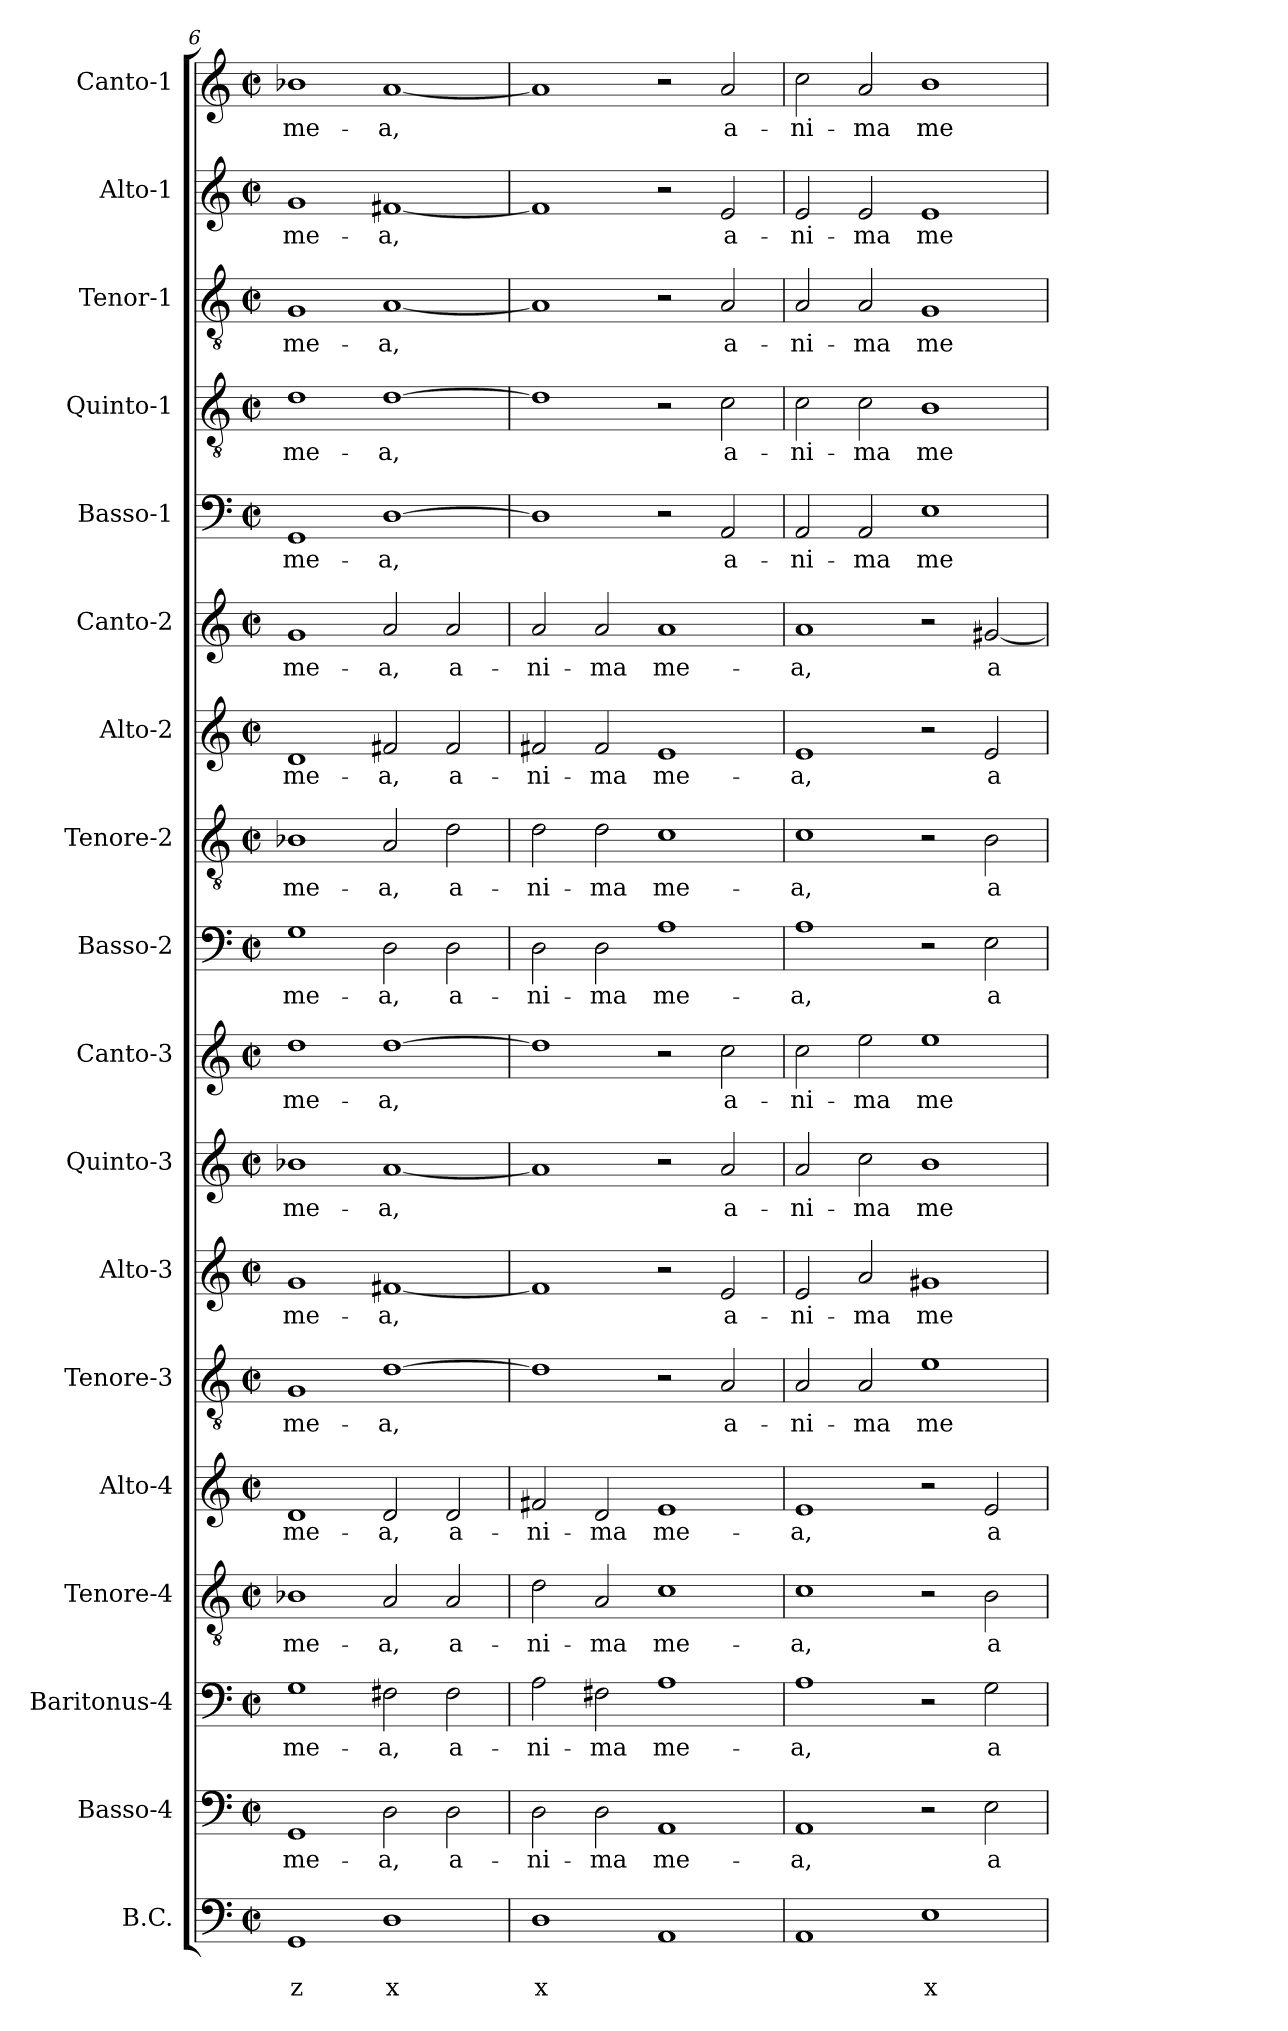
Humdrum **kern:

**kern	**text	**text	**kern	**text	**kern	**text	**kern	**text	**kern	**text	**kern	**text	**kern	**text	**kern	**text	**kern	**text	**kern	**text	**kern	**text	**kern	**text	**kern	**text	**kern	**text	**kern	**text	**kern	**text	**kern	**text	**kern	**text
*part18	*part18	*part18	*part17	*part17	*part16	*part16	*part15	*part15	*part14	*part14	*part13	*part13	*part12	*part12	*part11	*part11	*part10	*part10	*part9	*part9	*part8	*part8	*part7	*part7	*part6	*part6	*part5	*part5	*part4	*part4	*part3	*part3	*part2	*part2	*part1	*part1
*staff18	*staff18	*staff18	*staff17	*staff17	*staff16	*staff16	*staff15	*staff15	*staff14	*staff14	*staff13	*staff13	*staff12	*staff12	*staff11	*staff11	*staff10	*staff10	*staff9	*staff9	*staff8	*staff8	*staff7	*staff7	*staff6	*staff6	*staff5	*staff5	*staff4	*staff4	*staff3	*staff3	*staff2	*staff2	*staff1	*staff1
*I"B.C.	*	*	*I"Basso-4	*	*I"Baritonus-4	*	*I"Tenore-4	*	*I"Alto-4	*	*I"Tenore-3	*	*I"Alto-3	*	*I"Quinto-3	*	*I"Canto-3	*	*I"Basso-2	*	*I"Tenore-2	*	*I"Alto-2	*	*I"Canto-2	*	*I"Basso-1	*	*I"Quinto-1	*	*I"Tenor-1	*	*I"Alto-1	*	*I"Canto-1	*
*I'BC	*	*	*I'B4	*	*I'Br4	*	*I'T4	*	*I'A4	*	*I'T3	*	*I'A3	*	*I'Q3	*	*I'C3	*	*I'B2	*	*I'T2	*	*I'A2	*	*I'C2	*	*I'B1	*	*I'Q1	*	*I'T1	*	*I'A1	*	*I'C1	*
*clefF4	*	*	*clefF4	*	*clefF4	*	*clefGv2	*	*clefG2	*	*clefGv2	*	*clefG2	*	*clefG2	*	*clefG2	*	*clefF4	*	*clefGv2	*	*clefG2	*	*clefG2	*	*clefF4	*	*clefGv2	*	*clefGv2	*	*clefG2	*	*clefG2	*
*k[]	*	*	*k[]	*	*k[]	*	*k[]	*	*k[]	*	*k[]	*	*k[]	*	*k[]	*	*k[]	*	*k[]	*	*k[]	*	*k[]	*	*k[]	*	*k[]	*	*k[]	*	*k[]	*	*k[]	*	*k[]	*
*C:	*	*	*C:	*	*C:	*	*C:	*	*C:	*	*C:	*	*C:	*	*C:	*	*C:	*	*C:	*	*C:	*	*C:	*	*C:	*	*C:	*	*C:	*	*C:	*	*C:	*	*C:	*
*M2/2	*	*	*M2/2	*	*M2/2	*	*M2/2	*	*M2/2	*	*M2/2	*	*M2/2	*	*M2/2	*	*M2/2	*	*M2/2	*	*M2/2	*	*M2/2	*	*M2/2	*	*M2/2	*	*M2/2	*	*M2/2	*	*M2/2	*	*M2/2	*
*met(c|)	*	*	*met(c|)	*	*met(c|)	*	*met(c|)	*	*met(c|)	*	*met(c|)	*	*met(c|)	*	*met(c|)	*	*met(c|)	*	*met(c|)	*	*met(c|)	*	*met(c|)	*	*met(c|)	*	*met(c|)	*	*met(c|)	*	*met(c|)	*	*met(c|)	*	*met(c|)	*
=6	=6	=6	=6	=6	=6	=6	=6	=6	=6	=6	=6	=6	=6	=6	=6	=6	=6	=6	=6	=6	=6	=6	=6	=6	=6	=6	=6	=6	=6	=6	=6	=6	=6	=6	=6	=6
!	!	!LO:LY:b	!	!LO:LY:b	!	!LO:LY:b	!	!LO:LY:b	!	!LO:LY:b	!	!LO:LY:b	!	!LO:LY:b	!	!LO:LY:b	!	!LO:LY:b	!	!LO:LY:b	!	!LO:LY:b	!	!LO:LY:b	!	!LO:LY:b	!	!LO:LY:b	!	!LO:LY:b	!	!LO:LY:b	!	!LO:LY:b	!	!LO:LY:b
1GG	.	z	1GG	me-	1G	me-	1B-X	me-	1d	me-	1G	me-	1g	me-	1b-X	me-	1dd	me-	1G	me-	1B-X	me-	1d	me-	1g	me-	1GG	me-	1d	me-	1G	me-	1g	me-	1b-X	me-
!	!	!LO:LY:b	!	!LO:LY:b	!	!LO:LY:b	!	!LO:LY:b	!	!LO:LY:b	!	!LO:LY:b	!	!LO:LY:b	!	!LO:LY:b	!	!LO:LY:b	!	!LO:LY:b	!	!LO:LY:b	!	!LO:LY:b	!	!LO:LY:b	!	!LO:LY:b	!	!LO:LY:b	!	!LO:LY:b	!	!LO:LY:b	!	!LO:LY:b
1D	.	x	2D\	-a,	2F#X\	-a,	2A/	-a,	2d/	-a,	[1d	-a,	[1f#X	-a,	[1a	-a,	[1dd	-a,	2D\	-a,	2A/	-a,	2f#X/	-a,	2a/	-a,	[1D	-a,	[1d	-a,	[1A	-a,	[1f#X	-a,	[1a	-a,
!	!	!	!	!LO:LY:b	!	!LO:LY:b	!	!LO:LY:b	!	!LO:LY:b	!	!	!	!	!	!	!	!	!	!LO:LY:b	!	!LO:LY:b	!	!LO:LY:b	!	!LO:LY:b	!	!	!	!	!	!	!	!	!	!
.	.	.	2D\	a-	2F#\	a-	2A/	a-	2d/	a-	.	.	.	.	.	.	.	.	2D\	a-	2d\	a-	2f#/	a-	2a/	a-	.	.	.	.	.	.	.	.	.	.
=7	=7	=7	=7	=7	=7	=7	=7	=7	=7	=7	=7	=7	=7	=7	=7	=7	=7	=7	=7	=7	=7	=7	=7	=7	=7	=7	=7	=7	=7	=7	=7	=7	=7	=7	=7	=7
!	!	!LO:LY:b	!	!LO:LY:b	!	!LO:LY:b	!	!LO:LY:b	!	!LO:LY:b	!	!	!	!	!	!	!	!	!	!LO:LY:b	!	!LO:LY:b	!	!LO:LY:b	!	!LO:LY:b	!	!	!	!	!	!	!	!	!	!
1D	.	x	2D\	-ni-	2A\	-ni-	2d\	-ni-	2f#X/	-ni-	1d]	.	1f#]	.	1a]	.	1dd]	.	2D\	-ni-	2d\	-ni-	2f#X/	-ni-	2a/	-ni-	1D]	.	1d]	.	1A]	.	1f#]	.	1a]	.
!	!	!	!	!LO:LY:b	!	!LO:LY:b	!	!LO:LY:b	!	!LO:LY:b	!	!	!	!	!	!	!	!	!	!LO:LY:b	!	!LO:LY:b	!	!LO:LY:b	!	!LO:LY:b	!	!	!	!	!	!	!	!	!	!
.	.	.	2D\	-ma	2F#X\	-ma	2A/	-ma	2d/	-ma	.	.	.	.	.	.	.	.	2D\	-ma	2d\	-ma	2f#/	-ma	2a/	-ma	.	.	.	.	.	.	.	.	.	.
!	!	!	!	!LO:LY:b	!	!LO:LY:b	!	!LO:LY:b	!	!LO:LY:b	!	!	!	!	!	!	!	!	!	!LO:LY:b	!	!LO:LY:b	!	!LO:LY:b	!	!LO:LY:b	!	!	!	!	!	!	!	!	!	!
1AA	.	.	1AA	me-	1A	me-	1c	me-	1e	me-	2r	.	2r	.	2r	.	2r	.	1A	me-	1c	me-	1e	me-	1a	me-	2r	.	2r	.	2r	.	2r	.	2r	.
!	!	!	!	!	!	!	!	!	!	!	!	!LO:LY:b	!	!LO:LY:b	!	!LO:LY:b	!	!LO:LY:b	!	!	!	!	!	!	!	!	!	!LO:LY:b	!	!LO:LY:b	!	!LO:LY:b	!	!LO:LY:b	!	!LO:LY:b
.	.	.	.	.	.	.	.	.	.	.	2A/	a-	2e/	a-	2a/	a-	2cc\	a-	.	.	.	.	.	.	.	.	2AA/	a-	2c\	a-	2A/	a-	2e/	a-	2a/	a-
!!LO:PB:g=z
=8	=8	=8	=8	=8	=8	=8	=8	=8	=8	=8	=8	=8	=8	=8	=8	=8	=8	=8	=8	=8	=8	=8	=8	=8	=8	=8	=8	=8	=8	=8	=8	=8	=8	=8	=8	=8
!	!	!	!	!LO:LY:b	!	!LO:LY:b	!	!LO:LY:b	!	!LO:LY:b	!	!LO:LY:b	!	!LO:LY:b	!	!LO:LY:b	!	!LO:LY:b	!	!LO:LY:b	!	!LO:LY:b	!	!LO:LY:b	!	!LO:LY:b	!	!LO:LY:b	!	!LO:LY:b	!	!LO:LY:b	!	!LO:LY:b	!	!LO:LY:b
1AA	.	.	1AA	-a,	1A	-a,	1c	-a,	1e	-a,	2A/	-ni-	2e/	-ni-	2a/	-ni-	2cc\	-ni-	1A	-a,	1c	-a,	1e	-a,	1a	-a,	2AA/	-ni-	2c\	-ni-	2A/	-ni-	2e/	-ni-	2cc\	-ni-
!	!	!	!	!	!	!	!	!	!	!	!	!LO:LY:b	!	!LO:LY:b	!	!LO:LY:b	!	!LO:LY:b	!	!	!	!	!	!	!	!	!	!LO:LY:b	!	!LO:LY:b	!	!LO:LY:b	!	!LO:LY:b	!	!LO:LY:b
.	.	.	.	.	.	.	.	.	.	.	2A/	-ma	2a/	-ma	2cc\	-ma	2ee\	-ma	.	.	.	.	.	.	.	.	2AA/	-ma	2c\	-ma	2A/	-ma	2e/	-ma	2a/	-ma
!	!	!LO:LY:b	!	!	!	!	!	!	!	!	!	!LO:LY:b	!	!LO:LY:b	!	!LO:LY:b	!	!LO:LY:b	!	!	!	!	!	!	!	!	!	!LO:LY:b	!	!LO:LY:b	!	!LO:LY:b	!	!LO:LY:b	!	!LO:LY:b
1E	.	x	2r	.	2r	.	2r	.	2r	.	1e	me-	1g#X	me-	1b	me-	1ee	me-	2r	.	2r	.	2r	.	2r	.	1E	me-	1B	me-	1G	me-	1e	me-	1b	me-
!	!	!	!	!LO:LY:b	!	!LO:LY:b	!	!LO:LY:b	!	!LO:LY:b	!	!	!	!	!	!	!	!	!	!LO:LY:b	!	!LO:LY:b	!	!LO:LY:b	!	!LO:LY:b	!	!	!	!	!	!	!	!	!	!
.	.	.	2E\	a-	2G\	a-	2B\	a-	2e/	a-	.	.	.	.	.	.	.	.	2E\	a-	2B\	a-	2e/	a-	[2g#X/	a-	.	.	.	.	.	.	.	.	.	.
=	=	=	=	=	=	=	=	=	=	=	=	=	=	=	=	=	=	=	=	=	=	=	=	=	=	=	=	=	=	=	=	=	=	=	=	=
*-	*-	*-	*-	*-	*-	*-	*-	*-	*-	*-	*-	*-	*-	*-	*-	*-	*-	*-	*-	*-	*-	*-	*-	*-	*-	*-	*-	*-	*-	*-	*-	*-	*-	*-	*-	*-
